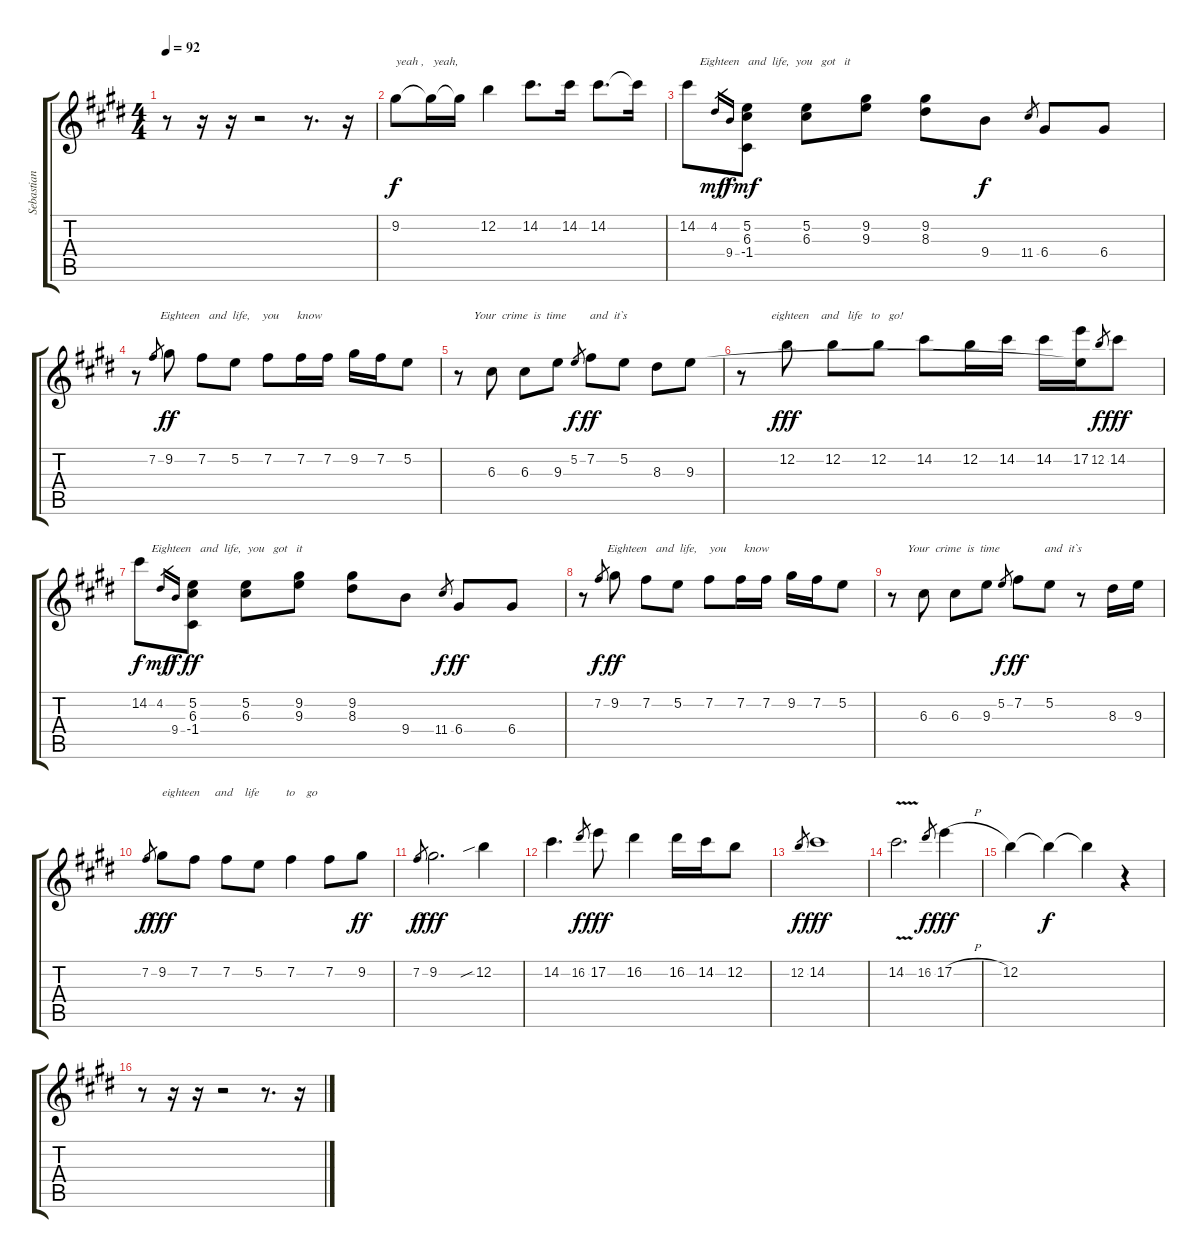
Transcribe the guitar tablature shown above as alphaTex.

\track ("Sebastian  Bach" "Sebastian ") {instrument overdrivenguitar}
\staff {score tabs}
\tuning (E4 B3 G3 D3 A2 E2) {hide}
\ts (4 4)
\tempo 92
\clef g2
\ks e
r.8{dy f} r.16 r.16 r.2 r.8{d} r.16 |
9.2.8{txt "yeah ,   yeah,   "} 9.2{t}.16 9.2{t}.16 12.2.4 14.2.8{d} 14.2.16 14.2.8{d} 14.2{t}.16 |
14.2.8{txt "    Eighteen   and  life,  you   got   it"} 4.2.16{gr dy mf} 9.4.16{gr dy f} (5.2 6.3 -1.4).8{dy mf} (5.2 6.3).8 (9.2 9.3).8 (9.2 8.3).8 9.4.8{dy f} 11.4.8{gr} 6.4.8 6.4.8 |
r.8{txt "        Eighteen   and  life,    you      know"} 7.2.8{gr} 9.2.8{dy ff} 7.2.8 5.2.8 7.2.8 7.2.16 7.2.16 9.2.16 7.2.16 5.2.8 |
r.8{txt "     Your  crime  is  time        and  it`s"} 6.3.8 6.3.8 9.3.8 5.2.8{gr dy f} 7.2.8{dy ff} 5.2.8 8.3.8 9.3.8 |
r.8{txt "          eighteen    and   life   to   go!"} 12.2.8{dy fff} 12.2.8 12.2.8 14.2.8 12.2.16 14.2.16 14.2.16 (17.2 9.3{t}).16 12.2.8{gr dy f} 14.2.8{dy fff} |
14.2.8{txt "    Eighteen   and  life,  you   got   it" dy f} 4.2.16{gr dy mf} 9.4.16{gr dy f} (5.2 6.3 -1.4).8{dy ff} (5.2 6.3).8 (9.2 9.3).8 (9.2 8.3).8 9.4.8 11.4.8{gr dy f} 6.4.8{dy ff} 6.4.8 |
r.8{txt "        Eighteen   and  life,    you      know"} 7.2.8{gr dy f} 9.2.8{dy ff} 7.2.8 5.2.8 7.2.8 7.2.16 7.2.16 9.2.16 7.2.16 5.2.8 |
r.8{txt "     Your  crime  is  time               and  it`s"} 6.3.8 6.3.8 9.3.8 5.2.8{gr dy f} 7.2.8{dy ff} 5.2.8 r.8 8.3.16 9.3.16 |
7.2.8{gr dy f} 9.2.8{txt "eighteen     and    life         to    go" dy fff} 7.2.8 7.2.8 5.2.8 7.2.4 7.2.8 9.2.8{dy ff} |
7.2.8{gr dy f} 9.2.2{d dy fff} 12.2{sib}.4 |
14.2.4{d} 16.2.8{gr dy f} 17.2.8{dy fff} 16.2.4 16.2.16 14.2.16 12.2.8 |
12.2.8{gr dy f} 14.2.1{dy fff} |
14.2{v}.2{d} 16.2.8{gr dy f} 17.2{h}.4{dy fff} |
12.2.4 12.2{t}.4{dy f} 12.2{t}.4 r.4 |
r.8 r.16 r.16 r.2 r.8{d} r.16
